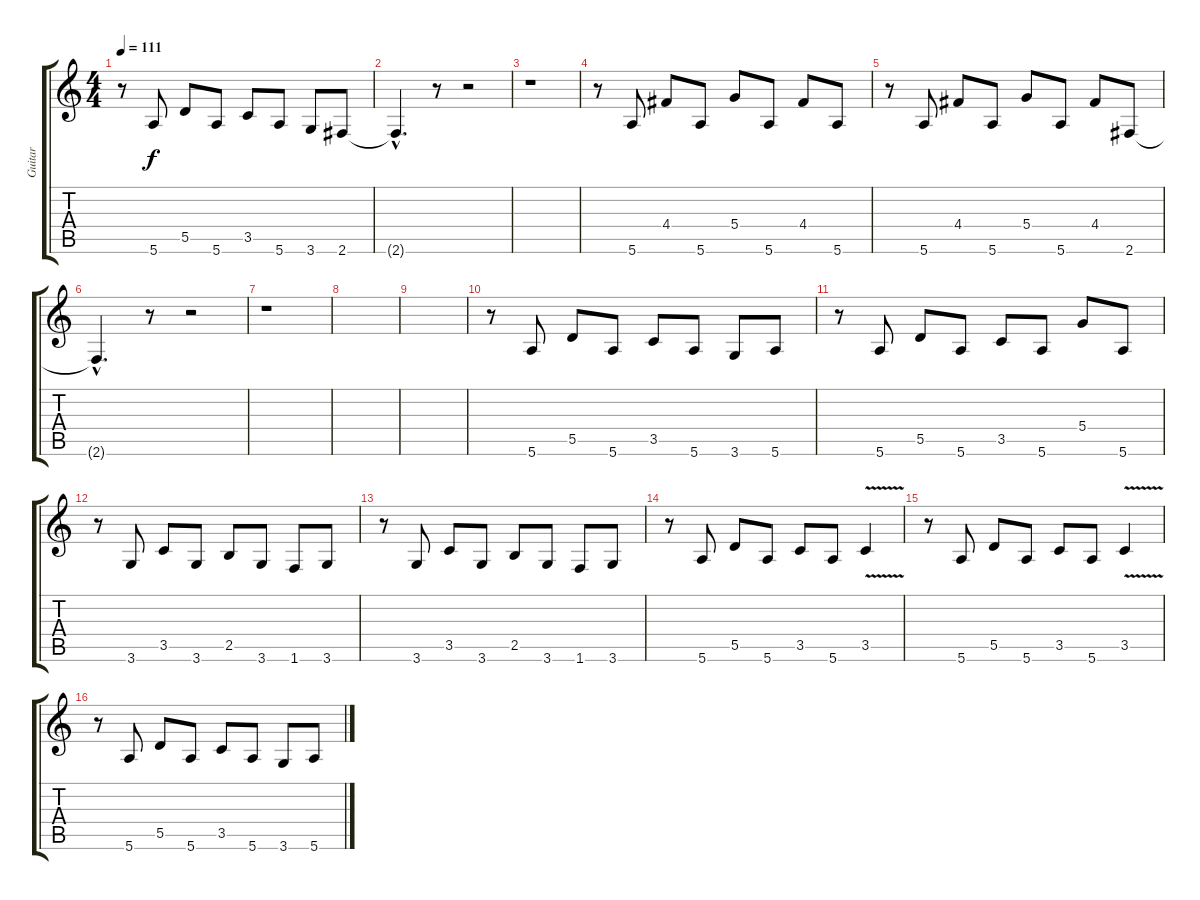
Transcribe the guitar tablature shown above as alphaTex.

\track ("Guitar" "Guitar") {instrument distortionguitar}
\staff {score tabs}
\tuning (E4 B3 G3 D3 A2 E2) {hide}
\ts (4 4)
\tempo 111
\clef g2
\ks c
r.8{dy f} 5.6.8 5.5.8 5.6.8 3.5.8 5.6.8 3.6.8 2.6.8 |
2.6{hac t}.4{d} r.8 r.2 |
r.1 |
r.8 5.6.8 4.4.8 5.6.8 5.4.8 5.6.8 4.4.8 5.6.8 |
r.8 5.6.8 4.4.8 5.6.8 5.4.8 5.6.8 4.4.8 2.6.8 |
2.6{hac t}.4{d} r.8 r.2 |
r.1 |
|
|
r.8 5.6.8 5.5.8 5.6.8 3.5.8 5.6.8 3.6.8 5.6.8 |
r.8 5.6.8 5.5.8 5.6.8 3.5.8 5.6.8 5.4.8 5.6.8 |
r.8 3.6.8 3.5.8 3.6.8 2.5.8 3.6.8 1.6.8 3.6.8 |
r.8 3.6.8 3.5.8 3.6.8 2.5.8 3.6.8 1.6.8 3.6.8 |
r.8 5.6.8 5.5.8 5.6.8 3.5.8 5.6.8 3.5{v}.4 |
r.8 5.6.8 5.5.8 5.6.8 3.5.8 5.6.8 3.5{v}.4 |
r.8 5.6.8 5.5.8 5.6.8 3.5.8 5.6.8 3.6.8 5.6.8
